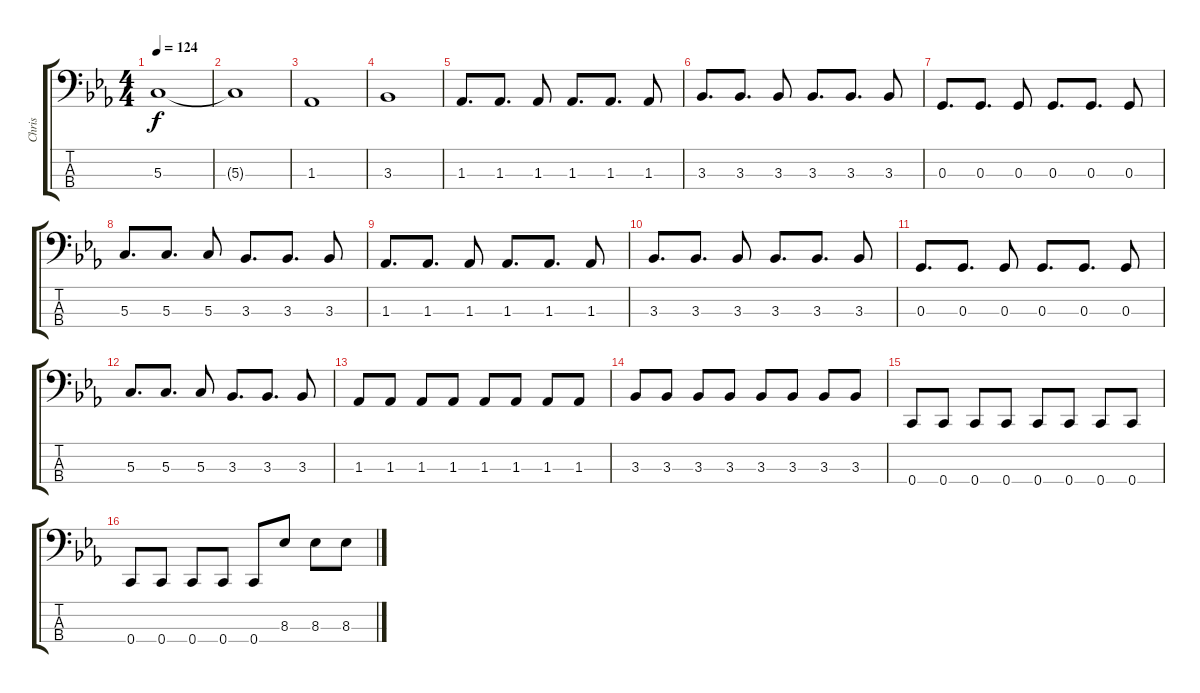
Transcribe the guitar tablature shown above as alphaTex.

\track ("Chris" "Chris") {instrument electricbassfinger}
\staff {score tabs}
\tuning (F2 C2 G1 C1) {hide}
\ts (4 4)
\tempo 124
\clef f4
\ks cminor
5.3.1{dy f} |
5.3{t}.1 |
1.3.1 |
3.3.1 |
1.3.8{d} 1.3.8{d} 1.3.8 1.3.8{d} 1.3.8{d} 1.3.8 |
3.3.8{d} 3.3.8{d} 3.3.8 3.3.8{d} 3.3.8{d} 3.3.8 |
0.3.8{d} 0.3.8{d} 0.3.8 0.3.8{d} 0.3.8{d} 0.3.8 |
5.3.8{d} 5.3.8{d} 5.3.8 3.3.8{d} 3.3.8{d} 3.3.8 |
1.3.8{d} 1.3.8{d} 1.3.8 1.3.8{d} 1.3.8{d} 1.3.8 |
3.3.8{d} 3.3.8{d} 3.3.8 3.3.8{d} 3.3.8{d} 3.3.8 |
0.3.8{d} 0.3.8{d} 0.3.8 0.3.8{d} 0.3.8{d} 0.3.8 |
5.3.8{d} 5.3.8{d} 5.3.8 3.3.8{d} 3.3.8{d} 3.3.8 |
1.3.8 1.3.8 1.3.8 1.3.8 1.3.8 1.3.8 1.3.8 1.3.8 |
3.3.8 3.3.8 3.3.8 3.3.8 3.3.8 3.3.8 3.3.8 3.3.8 |
0.4.8 0.4.8 0.4.8 0.4.8 0.4.8 0.4.8 0.4.8 0.4.8 |
0.4.8 0.4.8 0.4.8 0.4.8 0.4.8 8.3.8 8.3.8 8.3.8
